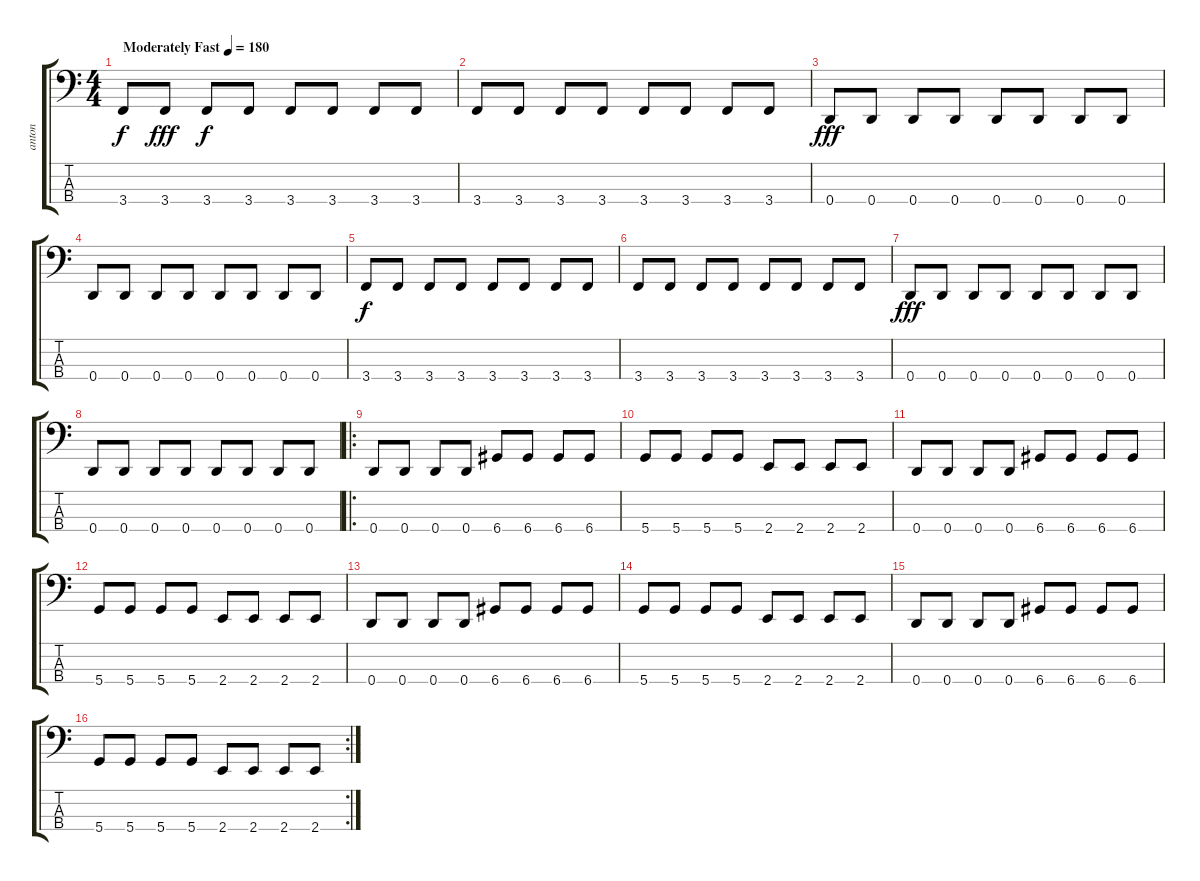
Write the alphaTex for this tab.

\track ("anton" "anton") {instrument electricbasspick}
\staff {score tabs}
\tuning (G2 D2 A1 D1) {hide}
\ts (4 4)
\tempo (180 "Moderately Fast")
\clef f4
\ks c
3.4.8{dy f instrument electricbasspick} 3.4.8{dy fff} 3.4.8{dy f} 3.4.8 3.4.8 3.4.8 3.4.8 3.4.8 |
3.4.8 3.4.8 3.4.8 3.4.8 3.4.8 3.4.8 3.4.8 3.4.8 |
0.4.8{dy fff} 0.4.8 0.4.8 0.4.8 0.4.8 0.4.8 0.4.8 0.4.8 |
0.4.8 0.4.8 0.4.8 0.4.8 0.4.8 0.4.8 0.4.8 0.4.8 |
3.4.8{dy f} 3.4.8 3.4.8 3.4.8 3.4.8 3.4.8 3.4.8 3.4.8 |
3.4.8 3.4.8 3.4.8 3.4.8 3.4.8 3.4.8 3.4.8 3.4.8 |
0.4.8{dy fff} 0.4.8 0.4.8 0.4.8 0.4.8 0.4.8 0.4.8 0.4.8 |
0.4.8 0.4.8 0.4.8 0.4.8 0.4.8 0.4.8 0.4.8 0.4.8 |
\ro
0.4.8 0.4.8 0.4.8 0.4.8 6.4.8 6.4.8 6.4.8 6.4.8 |
5.4.8 5.4.8 5.4.8 5.4.8 2.4.8 2.4.8 2.4.8 2.4.8 |
0.4.8 0.4.8 0.4.8 0.4.8 6.4.8 6.4.8 6.4.8 6.4.8 |
5.4.8 5.4.8 5.4.8 5.4.8 2.4.8 2.4.8 2.4.8 2.4.8 |
0.4.8 0.4.8 0.4.8 0.4.8 6.4.8 6.4.8 6.4.8 6.4.8 |
5.4.8 5.4.8 5.4.8 5.4.8 2.4.8 2.4.8 2.4.8 2.4.8 |
0.4.8 0.4.8 0.4.8 0.4.8 6.4.8 6.4.8 6.4.8 6.4.8 |
\rc 2
5.4.8 5.4.8 5.4.8 5.4.8 2.4.8 2.4.8 2.4.8 2.4.8
